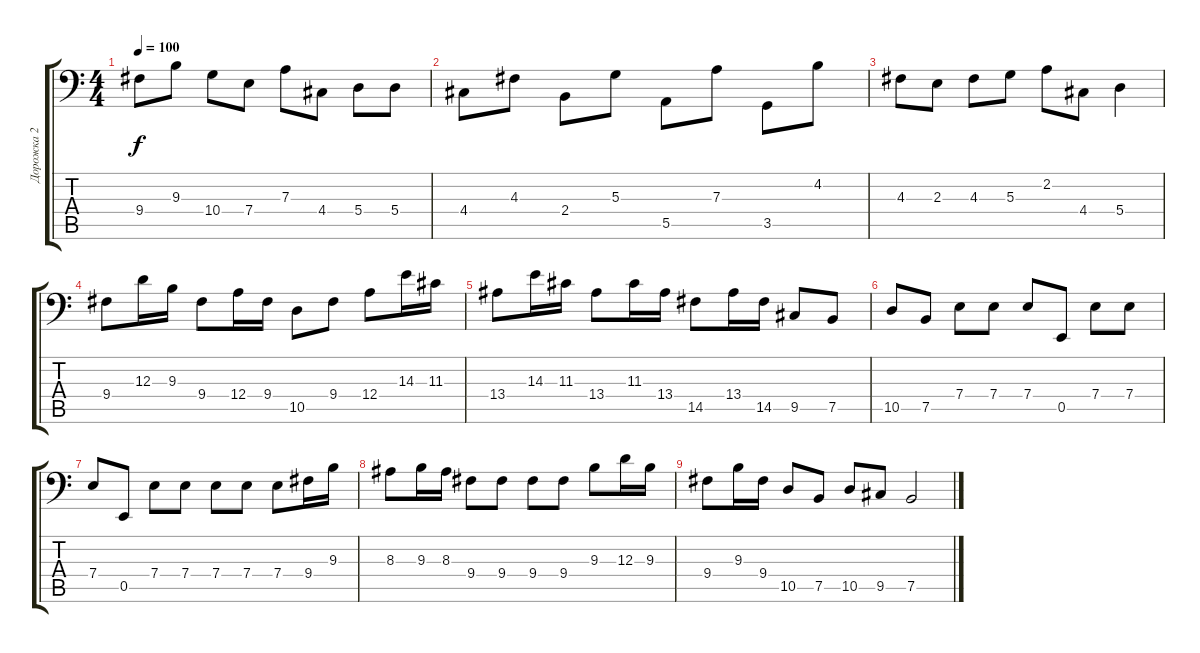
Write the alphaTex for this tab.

\track ("Дорожка 2" "Дорожка 2") {instrument electricbassfinger}
\staff {score tabs}
\tuning (C3 G2 D2 A1 E1 B0) {hide}
\ts (4 4)
\tempo 100
\clef f4
\ks c
9.4.8{dy f} 9.3.8 10.4.8 7.4.8 7.3.8 4.4.8 5.4.8 5.4.8 |
4.4.8 4.3.8 2.4.8 5.3.8 5.5.8 7.3.8 3.5.8 4.2.8 |
4.3.8 2.3.8 4.3.8 5.3.8 2.2.8 4.4.8 5.4.4 |
9.4.8 12.3.16 9.3.16 9.4.8 12.4.16 9.4.16 10.5.8 9.4.8 12.4.8 14.3.16 11.3.16 |
13.4.8 14.3.16 11.3.16 13.4.8 11.3.16 13.4.16 14.5.8 13.4.16 14.5.16 9.5.8 7.5.8 |
10.5.8 7.5.8 7.4.8 7.4.8 7.4.8 0.5.8 7.4.8 7.4.8 |
7.4.8 0.5.8 7.4.8 7.4.8 7.4.8 7.4.8 7.4.8 9.4.16 9.3.16 |
8.3.8 9.3.16 8.3.16 9.4.8 9.4.8 9.4.8 9.4.8 9.3.8 12.3.16 9.3.16 |
9.4.8 9.3.16 9.4.16 10.5.8 7.5.8 10.5.8 9.5.8 7.5.2
